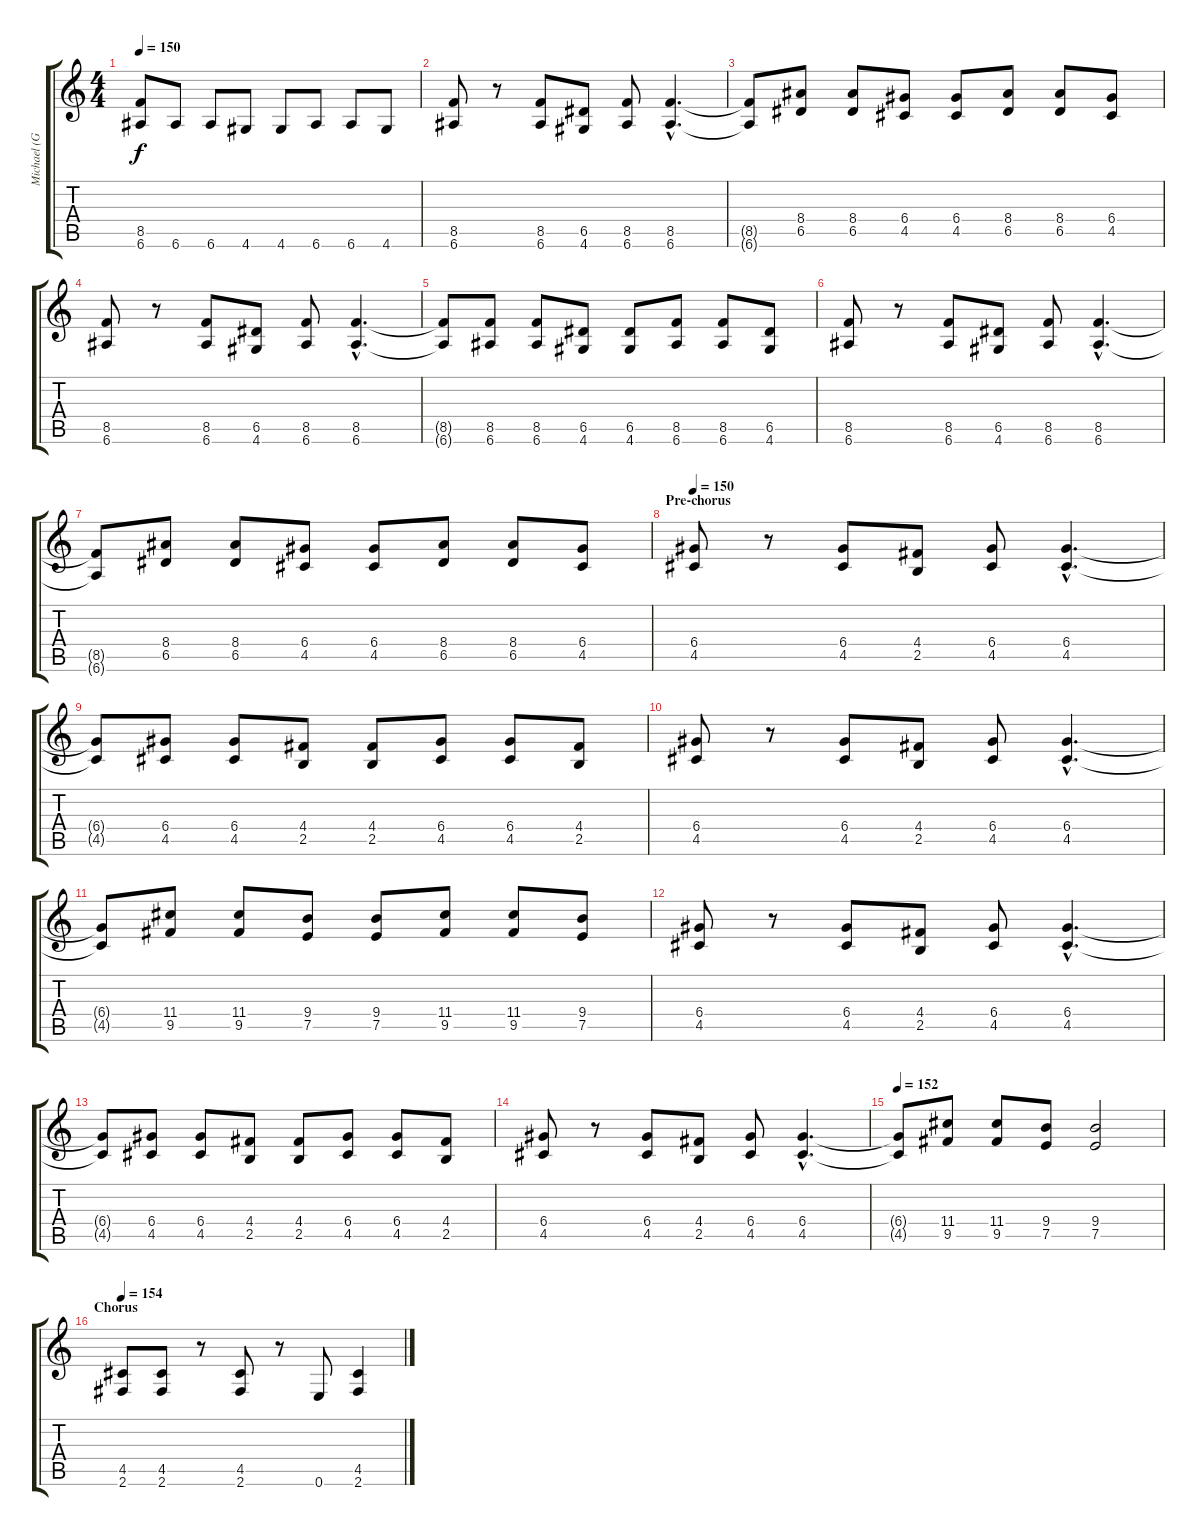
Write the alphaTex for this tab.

\track ("Michael (Guitar)" "Michael (G") {instrument distortionguitar}
\staff {score tabs}
\tuning (E4 B3 G3 D3 A2 E2) {hide}
\ts (4 4)
\tempo 150
\clef g2
\ks c
(8.5{t} 6.6{t}).8{dy f} 6.6.8 6.6.8 4.6.8 4.6.8 6.6.8 6.6.8 4.6.8 |
(8.5 6.6).8 r.8 (8.5 6.6).8 (6.5 4.6).8 (8.5 6.6).8 (8.5{hac} 6.6{hac}).4{d} |
(8.5{t} 6.6{t}).8 (8.4 6.5).8 (8.4 6.5).8 (6.4 4.5).8 (6.4 4.5).8 (8.4 6.5).8 (8.4 6.5).8 (6.4 4.5).8 |
(8.5 6.6).8 r.8 (8.5 6.6).8 (6.5 4.6).8 (8.5 6.6).8 (8.5{hac} 6.6{hac}).4{d} |
(8.5{t} 6.6{t}).8 (8.5 6.6).8 (8.5 6.6).8 (6.5 4.6).8 (6.5 4.6).8 (8.5 6.6).8 (8.5 6.6).8 (6.5 4.6).8 |
(8.5 6.6).8 r.8 (8.5 6.6).8 (6.5 4.6).8 (8.5 6.6).8 (8.5{hac} 6.6{hac}).4{d} |
(8.5{t} 6.6{t}).8 (8.4 6.5).8 (8.4 6.5).8 (6.4 4.5).8 (6.4 4.5).8 (8.4 6.5).8 (8.4 6.5).8 (6.4 4.5).8 |
\section ("" "Pre-chorus")
\tempo 150
(6.4 4.5).8 r.8 (6.4 4.5).8 (4.4 2.5).8 (6.4 4.5).8 (6.4{hac} 4.5{hac}).4{d} |
(6.4{t} 4.5{t}).8 (6.4 4.5).8 (6.4 4.5).8 (4.4 2.5).8 (4.4 2.5).8 (6.4 4.5).8 (6.4 4.5).8 (4.4 2.5).8 |
(6.4 4.5).8 r.8 (6.4 4.5).8 (4.4 2.5).8 (6.4 4.5).8 (6.4{hac} 4.5{hac}).4{d} |
(6.4{t} 4.5{t}).8 (11.4 9.5).8 (11.4 9.5).8 (9.4 7.5).8 (9.4 7.5).8 (11.4 9.5).8 (11.4 9.5).8 (9.4 7.5).8 |
(6.4 4.5).8 r.8 (6.4 4.5).8 (4.4 2.5).8 (6.4 4.5).8 (6.4{hac} 4.5{hac}).4{d} |
(6.4{t} 4.5{t}).8 (6.4 4.5).8 (6.4 4.5).8 (4.4 2.5).8 (4.4 2.5).8 (6.4 4.5).8 (6.4 4.5).8 (4.4 2.5).8 |
(6.4 4.5).8 r.8 (6.4 4.5).8 (4.4 2.5).8 (6.4 4.5).8 (6.4{hac} 4.5{hac}).4{d} |
\tempo 152
(6.4{t} 4.5{t}).8 (11.4 9.5).8 (11.4 9.5).8 (9.4 7.5).8 (9.4 7.5).2 |
\section ("" "Chorus")
\tempo 154
(4.5 2.6).8 (4.5 2.6).8 r.8 (4.5 2.6).8 r.8 0.6.8 (4.5 2.6).4
